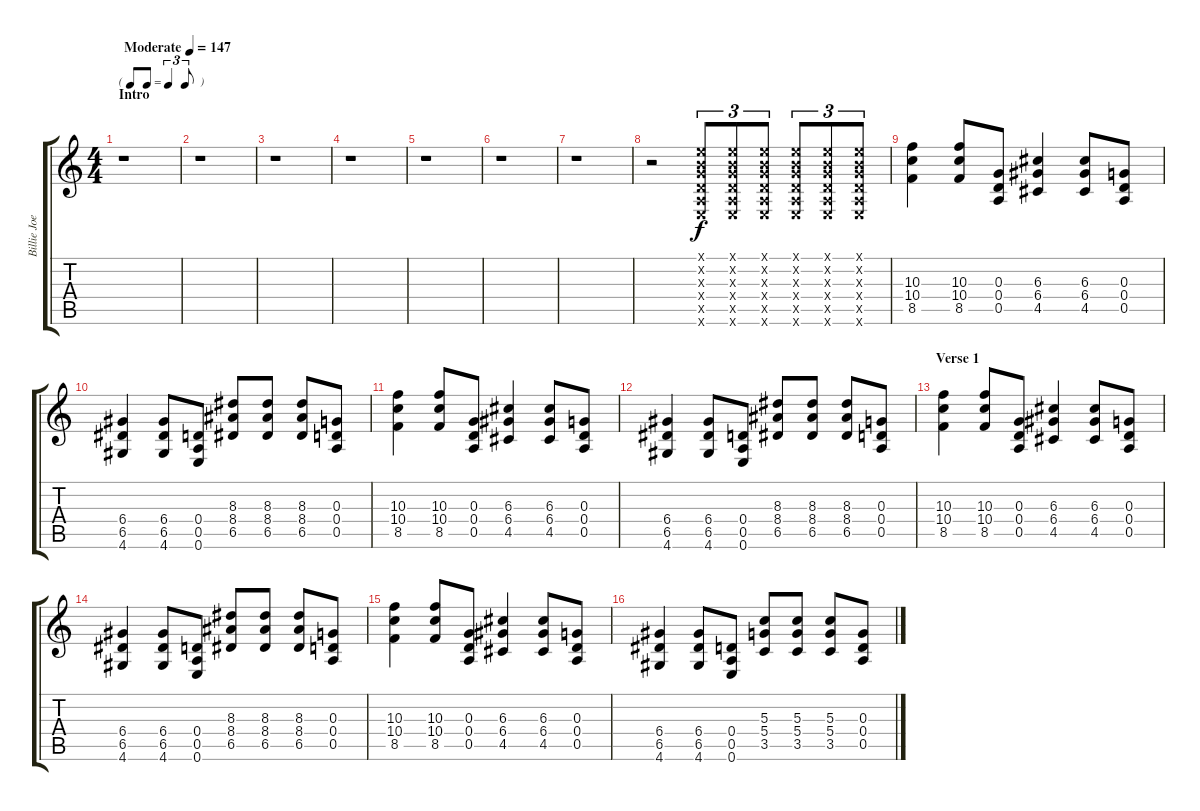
\track ("Billie Joe Armstrong - Acoustic" "Billie Joe") {instrument acousticguitarsteel}
\staff {score tabs}
\tuning (E4 B3 G3 D3 A2 E2) {hide}
\ts (4 4)
\tf triplet8th
\section ("" "Intro")
\tempo (147 "Moderate")
\clef g2
\ks c
r.1{dy f instrument acousticguitarsteel} |
r.1 |
r.1 |
r.1 |
r.1 |
r.1 |
r.1 |
r.2 (0.1{x} 0.2{x} 0.3{x} 0.4{x} 0.5{x} 0.6{x}).8{tu (3 2)} (0.1{x} 0.2{x} 0.3{x} 0.4{x} 0.5{x} 0.6{x}).8{tu (3 2)} (0.1{x} 0.2{x} 0.3{x} 0.4{x} 0.5{x} 0.6{x}).8{tu (3 2)} (0.1{x} 0.2{x} 0.3{x} 0.4{x} 0.5{x} 0.6{x}).8{tu (3 2)} (0.1{x} 0.2{x} 0.3{x} 0.4{x} 0.5{x} 0.6{x}).8{tu (3 2)} (0.1{x} 0.2{x} 0.3{x} 0.4{x} 0.5{x} 0.6{x}).8{tu (3 2)} |
(10.3 10.4 8.5).4 (10.3 10.4 8.5).8 (0.3 0.4 0.5).8 (6.3 6.4 4.5).4 (6.3 6.4 4.5).8 (0.3 0.4 0.5).8 |
(6.4 6.5 4.6).4 (6.4 6.5 4.6).8 (0.4 0.5 0.6).8 (8.3 8.4 6.5).8 (8.3 8.4 6.5).8 (8.3 8.4 6.5).8 (0.3 0.4 0.5).8 |
(10.3 10.4 8.5).4 (10.3 10.4 8.5).8 (0.3 0.4 0.5).8 (6.3 6.4 4.5).4 (6.3 6.4 4.5).8 (0.3 0.4 0.5).8 |
(6.4 6.5 4.6).4 (6.4 6.5 4.6).8 (0.4 0.5 0.6).8 (8.3 8.4 6.5).8 (8.3 8.4 6.5).8 (8.3 8.4 6.5).8 (0.3 0.4 0.5).8 |
\section ("" "Verse 1")
(10.3 10.4 8.5).4 (10.3 10.4 8.5).8 (0.3 0.4 0.5).8 (6.3 6.4 4.5).4 (6.3 6.4 4.5).8 (0.3 0.4 0.5).8 |
(6.4 6.5 4.6).4 (6.4 6.5 4.6).8 (0.4 0.5 0.6).8 (8.3 8.4 6.5).8 (8.3 8.4 6.5).8 (8.3 8.4 6.5).8 (0.3 0.4 0.5).8 |
(10.3 10.4 8.5).4 (10.3 10.4 8.5).8 (0.3 0.4 0.5).8 (6.3 6.4 4.5).4 (6.3 6.4 4.5).8 (0.3 0.4 0.5).8 |
(6.4 6.5 4.6).4 (6.4 6.5 4.6).8 (0.4 0.5 0.6).8 (5.3 5.4 3.5).8 (5.3 5.4 3.5).8 (5.3 5.4 3.5).8 (0.3 0.4 0.5).8
